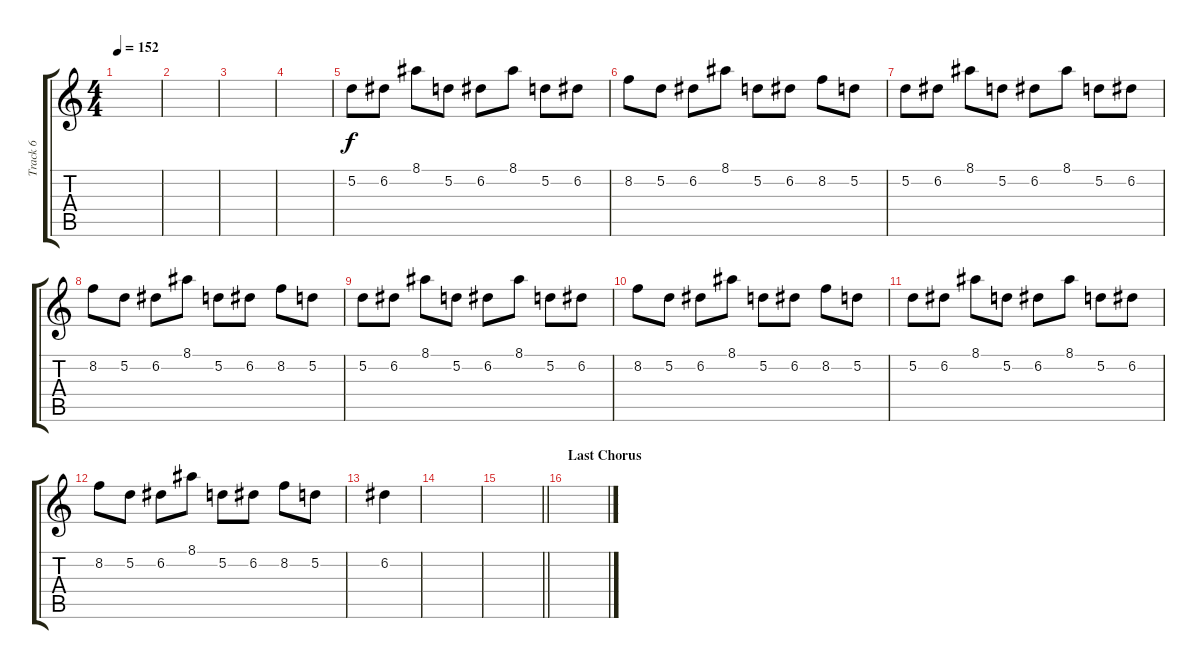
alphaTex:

\track ("Track 6" "Track 6") {instrument overdrivenguitar}
\staff {score tabs}
\tuning (D4 A3 F3 C3 G2 C2) {hide}
\ts (4 4)
\tempo 152
\clef g2
\ks c
|
|
|
|
5.2.8{volume 13 instrument overdrivenguitar} 6.2.8 8.1.8 5.2.8 6.2.8 8.1.8 5.2.8 6.2.8 |
8.2.8 5.2.8 6.2.8 8.1.8 5.2.8 6.2.8 8.2.8 5.2.8 |
5.2.8 6.2.8 8.1.8 5.2.8 6.2.8 8.1.8 5.2.8 6.2.8 |
8.2.8 5.2.8 6.2.8 8.1.8 5.2.8 6.2.8 8.2.8 5.2.8 |
5.2.8{volume 13 instrument overdrivenguitar} 6.2.8 8.1.8 5.2.8 6.2.8 8.1.8 5.2.8 6.2.8 |
8.2.8 5.2.8 6.2.8 8.1.8 5.2.8 6.2.8 8.2.8 5.2.8 |
5.2.8 6.2.8 8.1.8 5.2.8 6.2.8 8.1.8 5.2.8 6.2.8 |
8.2.8 5.2.8 6.2.8 8.1.8 5.2.8 6.2.8 8.2.8 5.2.8 |
6.2.4 |
|
\barLineRight lightlight
|
\section ("" "Last Chorus")
